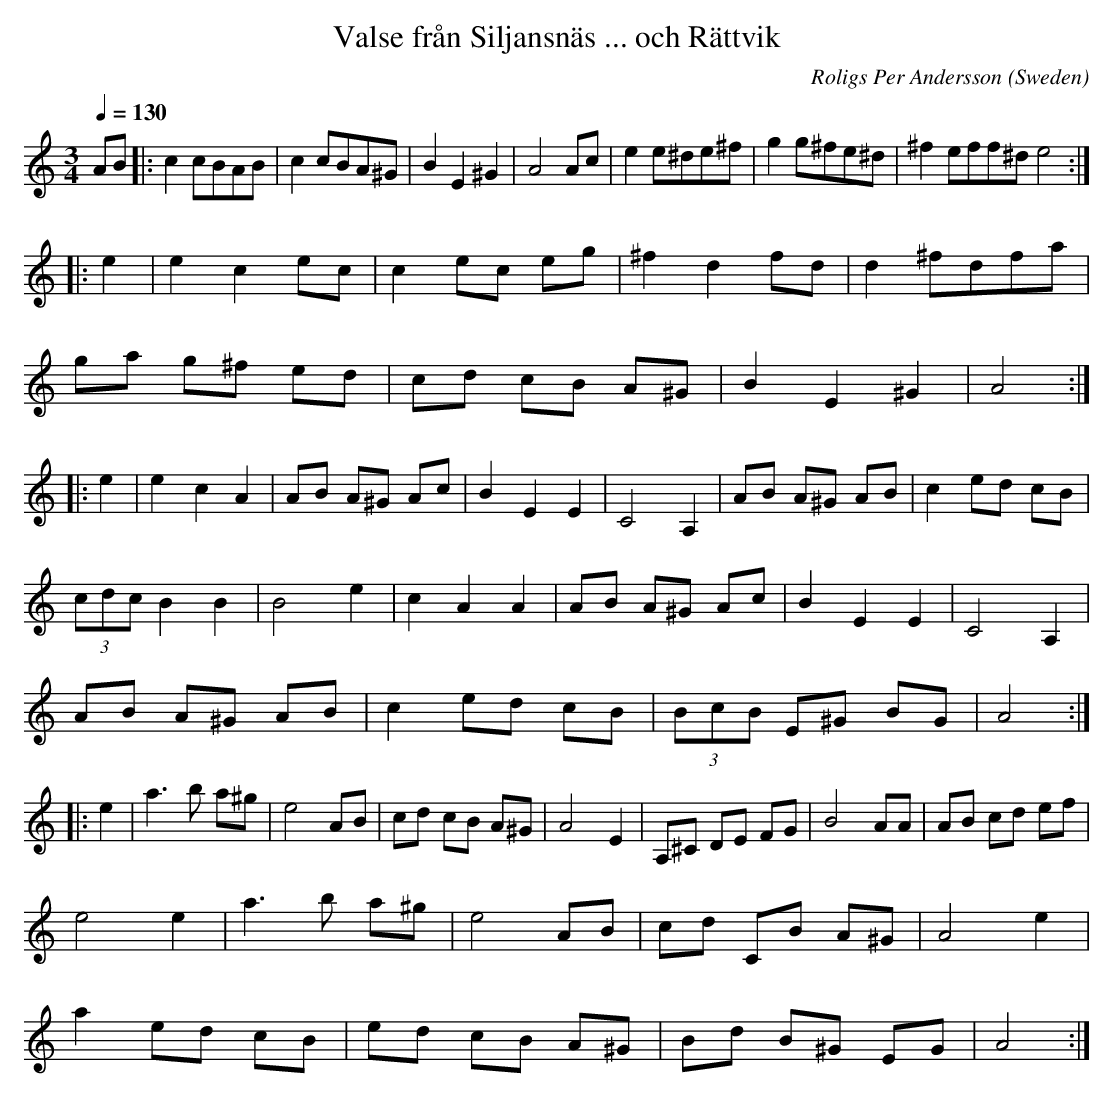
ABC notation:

X:1
T:Valse fr\aan Siljansn\"as ... och R\"attvik
C:Roligs Per Andersson
O:Sweden
M:3/4
Q:1/4=130
K:Am
AB |: c2 cBAB | c2 cBA^G | B2 E2^G2 | A4 Ac | e2 e^de^f | g2g^fe^d | ^f2 eff^d e4 :|
|: e2 | e2 c2ec   | c2 ec eg  | ^f2 d2fd | d2 ^fdfa |
ga g^f ed | cd cB A^G | B2 E2^G2 | A4 :|
|: e2 | e2 c2 A2  | AB A^G Ac | B2E2E2 | C4 A,2 | AB A^G AB | c2 ed cB  |
(3cdc B2B2 | B4 e2 | c2 A2A2 | AB A^G Ac | B2 E2E2 | C4 A,2 |
AB A^G AB | c2 ed cB | (3BcB E^G BG | A4 :|
|:e2 | a3b a^g | e4 AB | cd cB A^G | A4 E2 | A,^C DE FG | B4 AA | AB cd ef |
e4 e2 | a3b a^g | e4 AB | cd CB A^G | A4 e2 |
a2ed cB | ed cB A^G | Bd B^G EG | A4 :|
